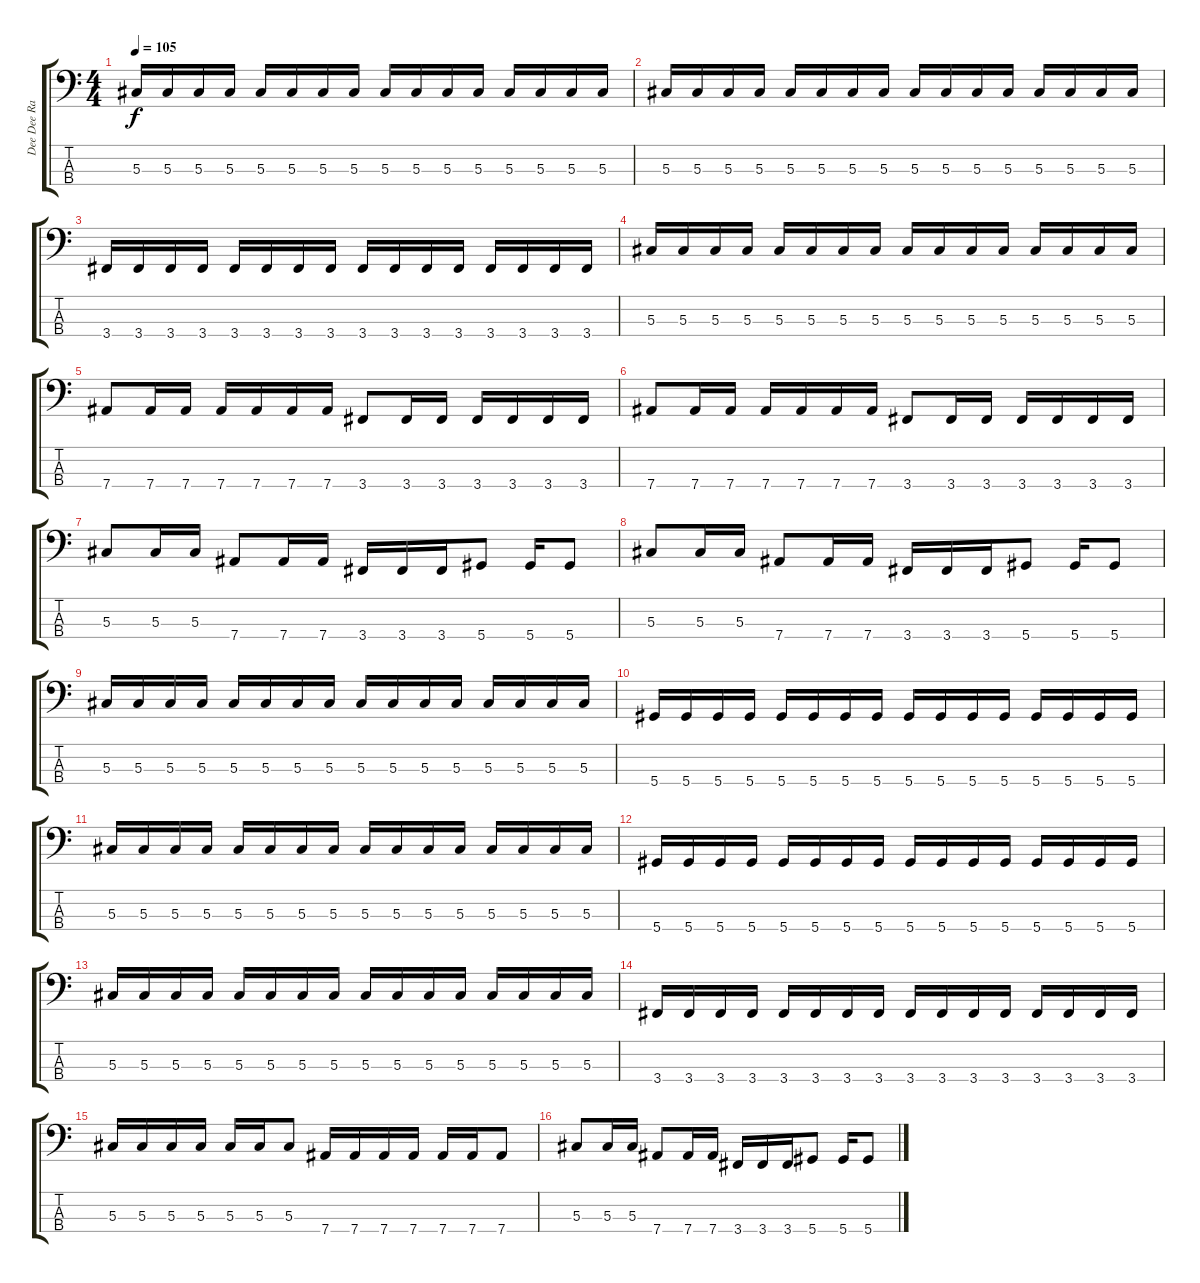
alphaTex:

\track ("Dee Dee Ramone - Bass" "Dee Dee Ra") {instrument electricbasspick}
\staff {score tabs}
\tuning (Gb2 Db2 Ab1 Eb1) {hide}
\ts (4 4)
\tempo 105
\clef f4
\ks c
5.3.16{dy f} 5.3.16 5.3.16 5.3.16 5.3.16 5.3.16 5.3.16 5.3.16 5.3.16 5.3.16 5.3.16 5.3.16 5.3.16 5.3.16 5.3.16 5.3.16 |
5.3.16 5.3.16 5.3.16 5.3.16 5.3.16 5.3.16 5.3.16 5.3.16 5.3.16 5.3.16 5.3.16 5.3.16 5.3.16 5.3.16 5.3.16 5.3.16 |
3.4.16 3.4.16 3.4.16 3.4.16 3.4.16 3.4.16 3.4.16 3.4.16 3.4.16 3.4.16 3.4.16 3.4.16 3.4.16 3.4.16 3.4.16 3.4.16 |
5.3.16 5.3.16 5.3.16 5.3.16 5.3.16 5.3.16 5.3.16 5.3.16 5.3.16 5.3.16 5.3.16 5.3.16 5.3.16 5.3.16 5.3.16 5.3.16 |
7.4.8 7.4.16 7.4.16 7.4.16 7.4.16 7.4.16 7.4.16 3.4.8 3.4.16 3.4.16 3.4.16 3.4.16 3.4.16 3.4.16 |
7.4.8 7.4.16 7.4.16 7.4.16 7.4.16 7.4.16 7.4.16 3.4.8 3.4.16 3.4.16 3.4.16 3.4.16 3.4.16 3.4.16 |
5.3.8 5.3.16 5.3.16 7.4.8 7.4.16 7.4.16 3.4.16 3.4.16 3.4.16 5.4.8 5.4.16 5.4.8 |
5.3.8 5.3.16 5.3.16 7.4.8 7.4.16 7.4.16 3.4.16 3.4.16 3.4.16 5.4.8 5.4.16 5.4.8 |
5.3.16 5.3.16 5.3.16 5.3.16 5.3.16 5.3.16 5.3.16 5.3.16 5.3.16 5.3.16 5.3.16 5.3.16 5.3.16 5.3.16 5.3.16 5.3.16 |
5.4.16 5.4.16 5.4.16 5.4.16 5.4.16 5.4.16 5.4.16 5.4.16 5.4.16 5.4.16 5.4.16 5.4.16 5.4.16 5.4.16 5.4.16 5.4.16 |
5.3.16 5.3.16 5.3.16 5.3.16 5.3.16 5.3.16 5.3.16 5.3.16 5.3.16 5.3.16 5.3.16 5.3.16 5.3.16 5.3.16 5.3.16 5.3.16 |
5.4.16 5.4.16 5.4.16 5.4.16 5.4.16 5.4.16 5.4.16 5.4.16 5.4.16 5.4.16 5.4.16 5.4.16 5.4.16 5.4.16 5.4.16 5.4.16 |
5.3.16 5.3.16 5.3.16 5.3.16 5.3.16 5.3.16 5.3.16 5.3.16 5.3.16 5.3.16 5.3.16 5.3.16 5.3.16 5.3.16 5.3.16 5.3.16 |
3.4.16 3.4.16 3.4.16 3.4.16 3.4.16 3.4.16 3.4.16 3.4.16 3.4.16 3.4.16 3.4.16 3.4.16 3.4.16 3.4.16 3.4.16 3.4.16 |
5.3.16 5.3.16 5.3.16 5.3.16 5.3.16 5.3.16 5.3.8 7.4.16 7.4.16 7.4.16 7.4.16 7.4.16 7.4.16 7.4.8 |
5.3.8 5.3.16 5.3.16 7.4.8 7.4.16 7.4.16 3.4.16 3.4.16 3.4.16 5.4.8 5.4.16 5.4.8
